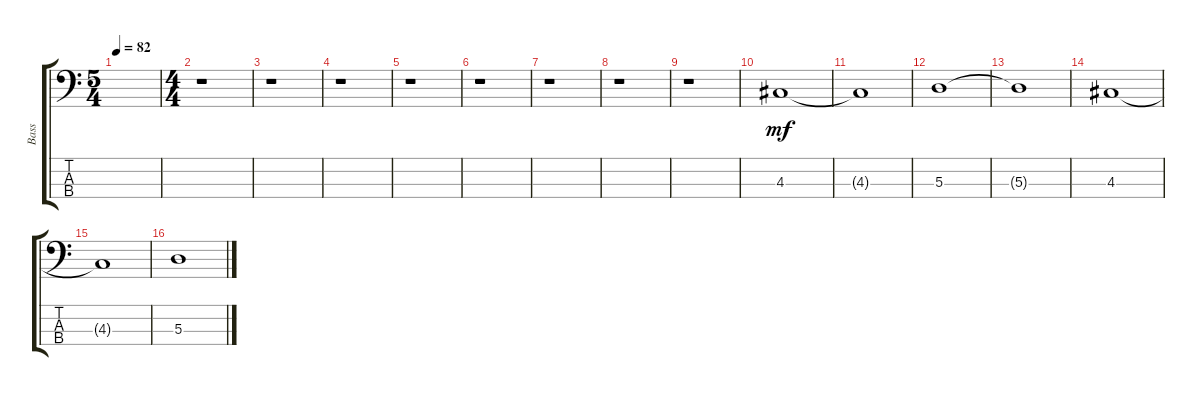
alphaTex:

\track ("Bass" "Bass") {instrument electricbassfinger}
\staff {score tabs}
\tuning (G2 D2 A1 E1) {hide}
\ts (5 4)
\tempo 82
\clef f4
\ks c
|
\ts (4 4)
r.1 |
r.1 |
r.1 |
r.1 |
r.1 |
r.1 |
r.1 |
r.1 |
4.3.1{dy mf} |
4.3{t}.1 |
5.3.1 |
5.3{t}.1 |
4.3.1 |
4.3{t}.1 |
5.3.1
